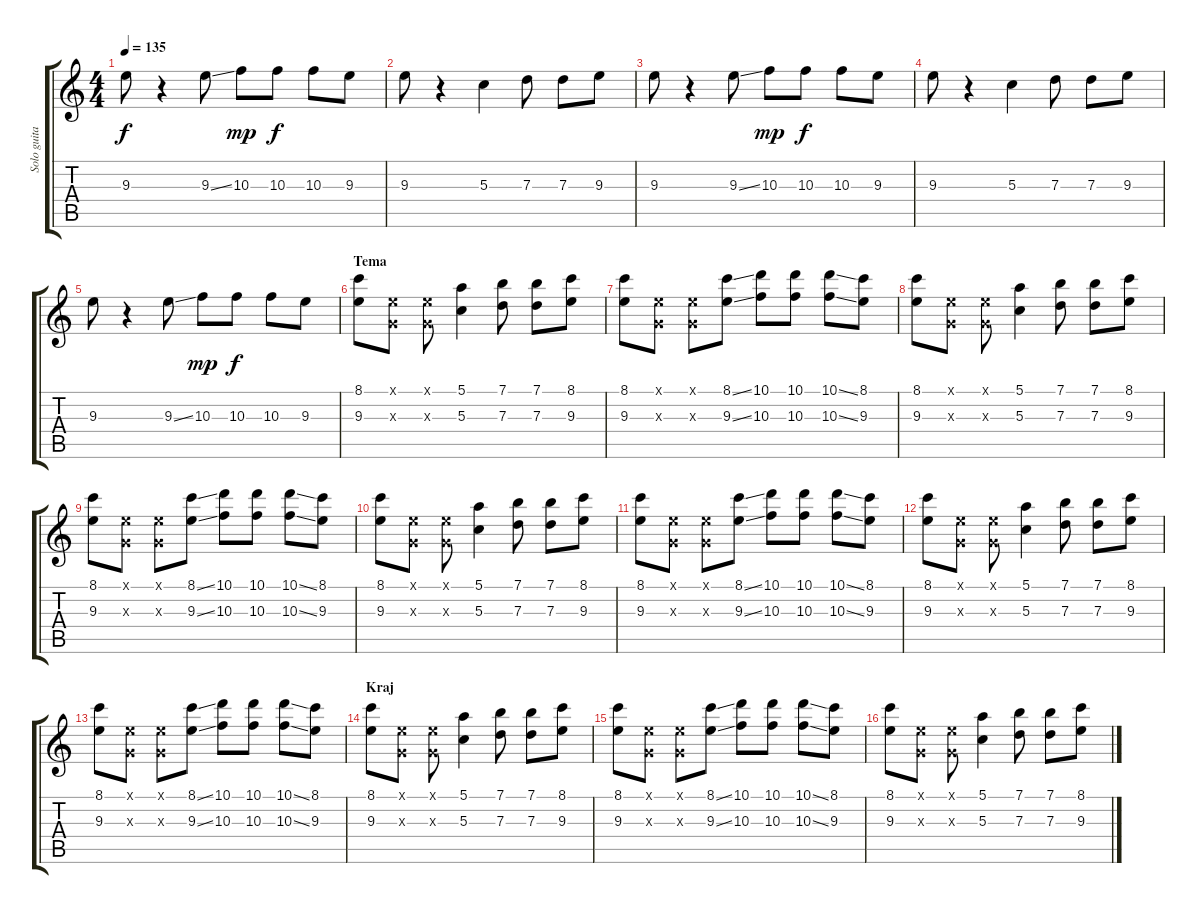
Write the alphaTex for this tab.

\track ("Solo guitar" "Solo guita") {instrument overdrivenguitar}
\staff {score tabs}
\tuning (E4 B3 G3 D3 A2 E2) {hide}
\ts (4 4)
\tempo 135
\clef g2
\ks c
9.3.8{dy f} r.4 9.3{ss}.8 10.3.8{dy mp} 10.3.8{dy f} 10.3.8 9.3.8 |
9.3.8 r.4 5.3.4 7.3.8 7.3.8 9.3.8 |
9.3.8 r.4 9.3{ss}.8 10.3.8{dy mp} 10.3.8{dy f} 10.3.8 9.3.8 |
9.3.8 r.4 5.3.4 7.3.8 7.3.8 9.3.8 |
9.3.8 r.4 9.3{ss}.8 10.3.8{dy mp} 10.3.8{dy f} 10.3.8 9.3.8 |
\section ("" "Tema")
(8.1 9.3).8 (0.1{x} 0.3{x}).8 (0.1{x} 0.3{x}).8 (5.1 5.3).4 (7.1 7.3).8 (7.1 7.3).8 (8.1 9.3).8 |
(8.1 9.3).8 (0.1{x} 0.3{x}).8 (0.1{x} 0.3{x}).8 (8.1{ss} 9.3{ss}).8 (10.1 10.3).8 (10.1 10.3).8 (10.1{ss} 10.3{ss}).8 (8.1 9.3).8 |
(8.1 9.3).8 (0.1{x} 0.3{x}).8 (0.1{x} 0.3{x}).8 (5.1 5.3).4 (7.1 7.3).8 (7.1 7.3).8 (8.1 9.3).8 |
(8.1 9.3).8 (0.1{x} 0.3{x}).8 (0.1{x} 0.3{x}).8 (8.1{ss} 9.3{ss}).8 (10.1 10.3).8 (10.1 10.3).8 (10.1{ss} 10.3{ss}).8 (8.1 9.3).8 |
(8.1 9.3).8 (0.1{x} 0.3{x}).8 (0.1{x} 0.3{x}).8 (5.1 5.3).4 (7.1 7.3).8 (7.1 7.3).8 (8.1 9.3).8 |
(8.1 9.3).8 (0.1{x} 0.3{x}).8 (0.1{x} 0.3{x}).8 (8.1{ss} 9.3{ss}).8 (10.1 10.3).8 (10.1 10.3).8 (10.1{ss} 10.3{ss}).8 (8.1 9.3).8 |
(8.1 9.3).8 (0.1{x} 0.3{x}).8 (0.1{x} 0.3{x}).8 (5.1 5.3).4 (7.1 7.3).8 (7.1 7.3).8 (8.1 9.3).8 |
(8.1 9.3).8 (0.1{x} 0.3{x}).8 (0.1{x} 0.3{x}).8 (8.1{ss} 9.3{ss}).8 (10.1 10.3).8 (10.1 10.3).8 (10.1{ss} 10.3{ss}).8 (8.1 9.3).8 |
\section ("" "Kraj")
(8.1 9.3).8 (0.1{x} 0.3{x}).8 (0.1{x} 0.3{x}).8 (5.1 5.3).4 (7.1 7.3).8 (7.1 7.3).8 (8.1 9.3).8 |
(8.1 9.3).8 (0.1{x} 0.3{x}).8 (0.1{x} 0.3{x}).8 (8.1{ss} 9.3{ss}).8 (10.1 10.3).8 (10.1 10.3).8 (10.1{ss} 10.3{ss}).8 (8.1 9.3).8 |
(8.1 9.3).8 (0.1{x} 0.3{x}).8 (0.1{x} 0.3{x}).8 (5.1 5.3).4 (7.1 7.3).8 (7.1 7.3).8 (8.1 9.3).8
